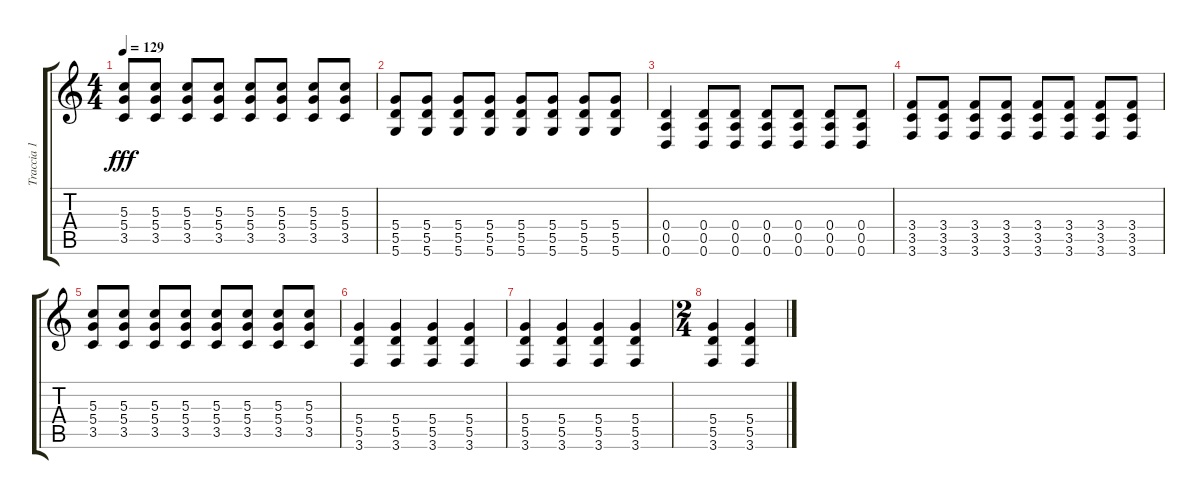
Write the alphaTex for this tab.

\track ("Traccia 1" "Traccia 1") {instrument distortionguitar}
\staff {score tabs}
\tuning (E4 B3 G3 D3 A2 D2) {hide}
\ts (4 4)
\tempo 129
\clef g2
\ks c
(5.3 5.4 3.5).8{dy fff} (5.3 5.4 3.5).8 (5.3 5.4 3.5).8 (5.3 5.4 3.5).8 (5.3 5.4 3.5).8 (5.3 5.4 3.5).8 (5.3 5.4 3.5).8 (5.3 5.4 3.5).8 |
(5.4 5.5 5.6).8 (5.4 5.5 5.6).8 (5.4 5.5 5.6).8 (5.4 5.5 5.6).8 (5.4 5.5 5.6).8 (5.4 5.5 5.6).8 (5.4 5.5 5.6).8 (5.4 5.5 5.6).8 |
(0.4 0.5 0.6).4 (0.4 0.5 0.6).8 (0.4 0.5 0.6).8 (0.4 0.5 0.6).8 (0.4 0.5 0.6).8 (0.4 0.5 0.6).8 (0.4 0.5 0.6).8 |
(3.4 3.5 3.6).8 (3.4 3.5 3.6).8 (3.4 3.5 3.6).8 (3.4 3.5 3.6).8 (3.4 3.5 3.6).8 (3.4 3.5 3.6).8 (3.4 3.5 3.6).8 (3.4 3.5 3.6).8 |
(5.3 5.4 3.5).8 (5.3 5.4 3.5).8 (5.3 5.4 3.5).8 (5.3 5.4 3.5).8 (5.3 5.4 3.5).8 (5.3 5.4 3.5).8 (5.3 5.4 3.5).8 (5.3 5.4 3.5).8 |
(5.4 5.5 3.6).4{volume 16 instrument seashore} (5.4 5.5 3.6).4 (5.4 5.5 3.6).4 (5.4 5.5 3.6).4 |
(5.4 5.5 3.6).4 (5.4 5.5 3.6).4 (5.4 5.5 3.6).4 (5.4 5.5 3.6).4 |
\ts (2 4)
(5.4 5.5 3.6).4 (5.4 5.5 3.6).4
